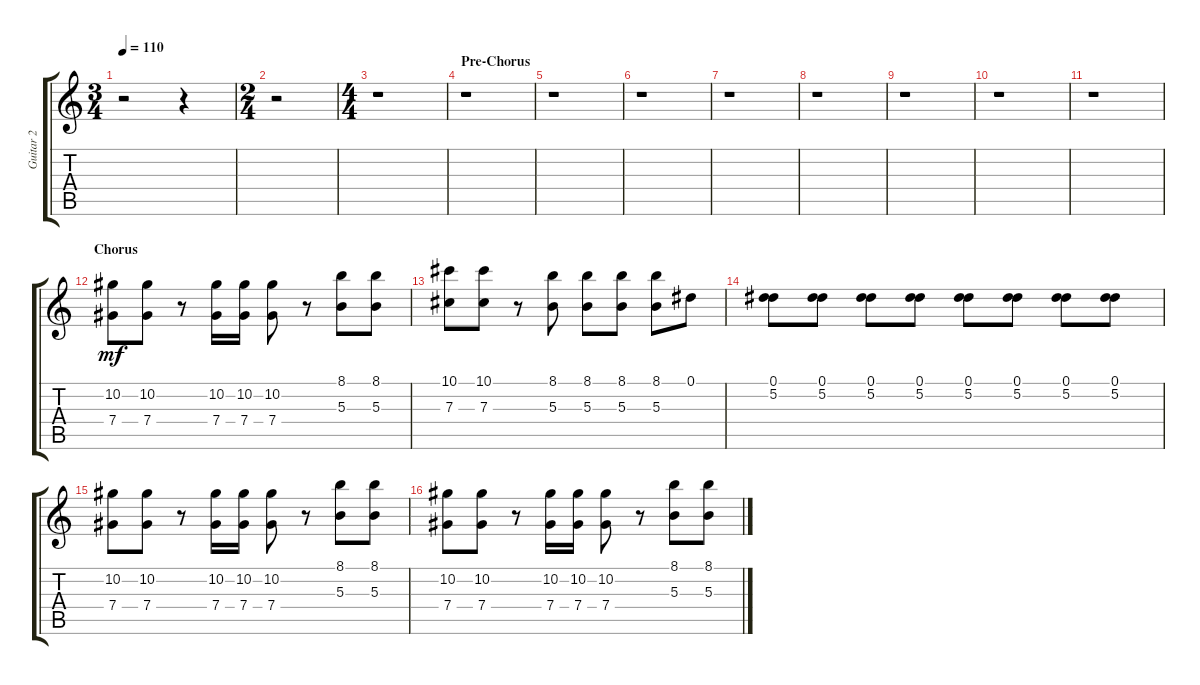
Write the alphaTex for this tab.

\track ("Guitar 2" "Guitar 2") {instrument distortionguitar}
\staff {score tabs}
\tuning (Eb4 Bb3 Gb3 Db3 Ab2 Db2) {hide}
\ts (3 4)
\tempo 110
\clef g2
\ks c
r.2{dy mf} r.4 |
\ts (2 4)
r.2 |
\ts (4 4)
r.1 |
\section ("" "Pre-Chorus")
r.1 |
r.1 |
r.1 |
r.1 |
r.1 |
r.1 |
r.1 |
r.1 |
\section ("" "Chorus")
(10.2 7.4).8 (10.2 7.4).8 r.8 (10.2 7.4).16 (10.2 7.4).16 (10.2 7.4).8 r.8 (8.1 5.3).8 (8.1 5.3).8 |
(10.1 7.3).8 (10.1 7.3).8 r.8 (8.1 5.3).8 (8.1 5.3).8 (8.1 5.3).8 (8.1 5.3).8 0.1.8 |
(0.1 5.2).8 (0.1 5.2).8 (0.1 5.2).8 (0.1 5.2).8 (0.1 5.2).8 (0.1 5.2).8 (0.1 5.2).8 (0.1 5.2).8 |
(10.2 7.4).8 (10.2 7.4).8 r.8 (10.2 7.4).16 (10.2 7.4).16 (10.2 7.4).8 r.8 (8.1 5.3).8 (8.1 5.3).8 |
(10.2 7.4).8 (10.2 7.4).8 r.8 (10.2 7.4).16 (10.2 7.4).16 (10.2 7.4).8 r.8 (8.1 5.3).8 (8.1 5.3).8
